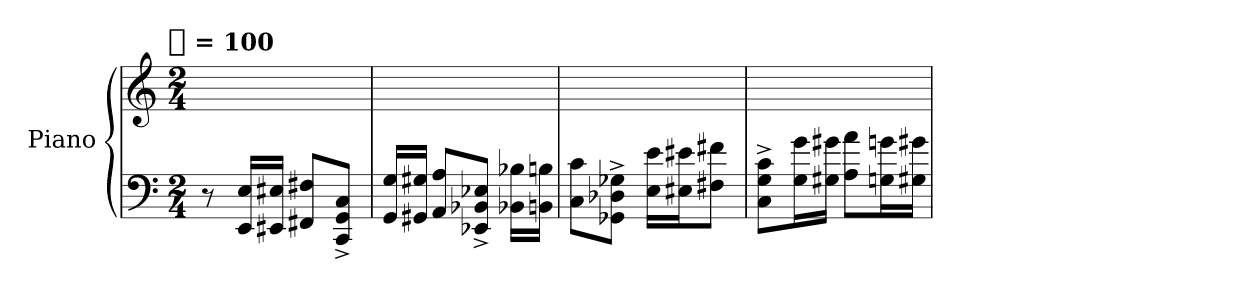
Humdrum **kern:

**kern	**kern
*part1	*part1
*staff2	*staff1
*I"Piano	*
*I'Pno	*
*clefF4	*clefG2
*k[]	*k[]
*C:	*C:
!!LO:TX:omd:t=[quarter] = 100
*M2/4	*M2/4
*MM100	*MM100
=1	=1
8r	16ryy
.	16ryy
16EE 16ELL	16ryy
16EE#X 16E#XJJ	16ryy
8FF#X 8F#XL	16ryy
.	16ryy
8CC^ 8GG^ 8C^J	16ryy
.	16ryy
=2	=2
16GG 16GLL	16ryy
16GG#X 16G#XJJ	16ryy
8AA 8AL	16ryy
.	16ryy
8EE-X^ 8BB-X^ 8E-X^J	16ryy
.	16ryy
16BB-X 16B-XLL	16ryy
16BBn 16BnJJ	16ryy
=3	=3
8C 8cL	16ryy
.	16ryy
8GG-X^ 8D-X^ 8G-X^J	16ryy
.	16ryy
16E 16eLL	16ryy
16E#X 16e#XJ	16ryy
8F#X 8f#XJ	16ryy
.	16ryy
=4	=4
8C^ 8G^ 8c^L	16ryy
.	16ryy
16G 16gL	16ryy
16G#X 16g#XJJ	16ryy
8A 8aL	16ryy
.	16ryy
16Gn 16gnL	16ryy
16G#X 16g#XJJ	16ryy
=	=
*-	*-
